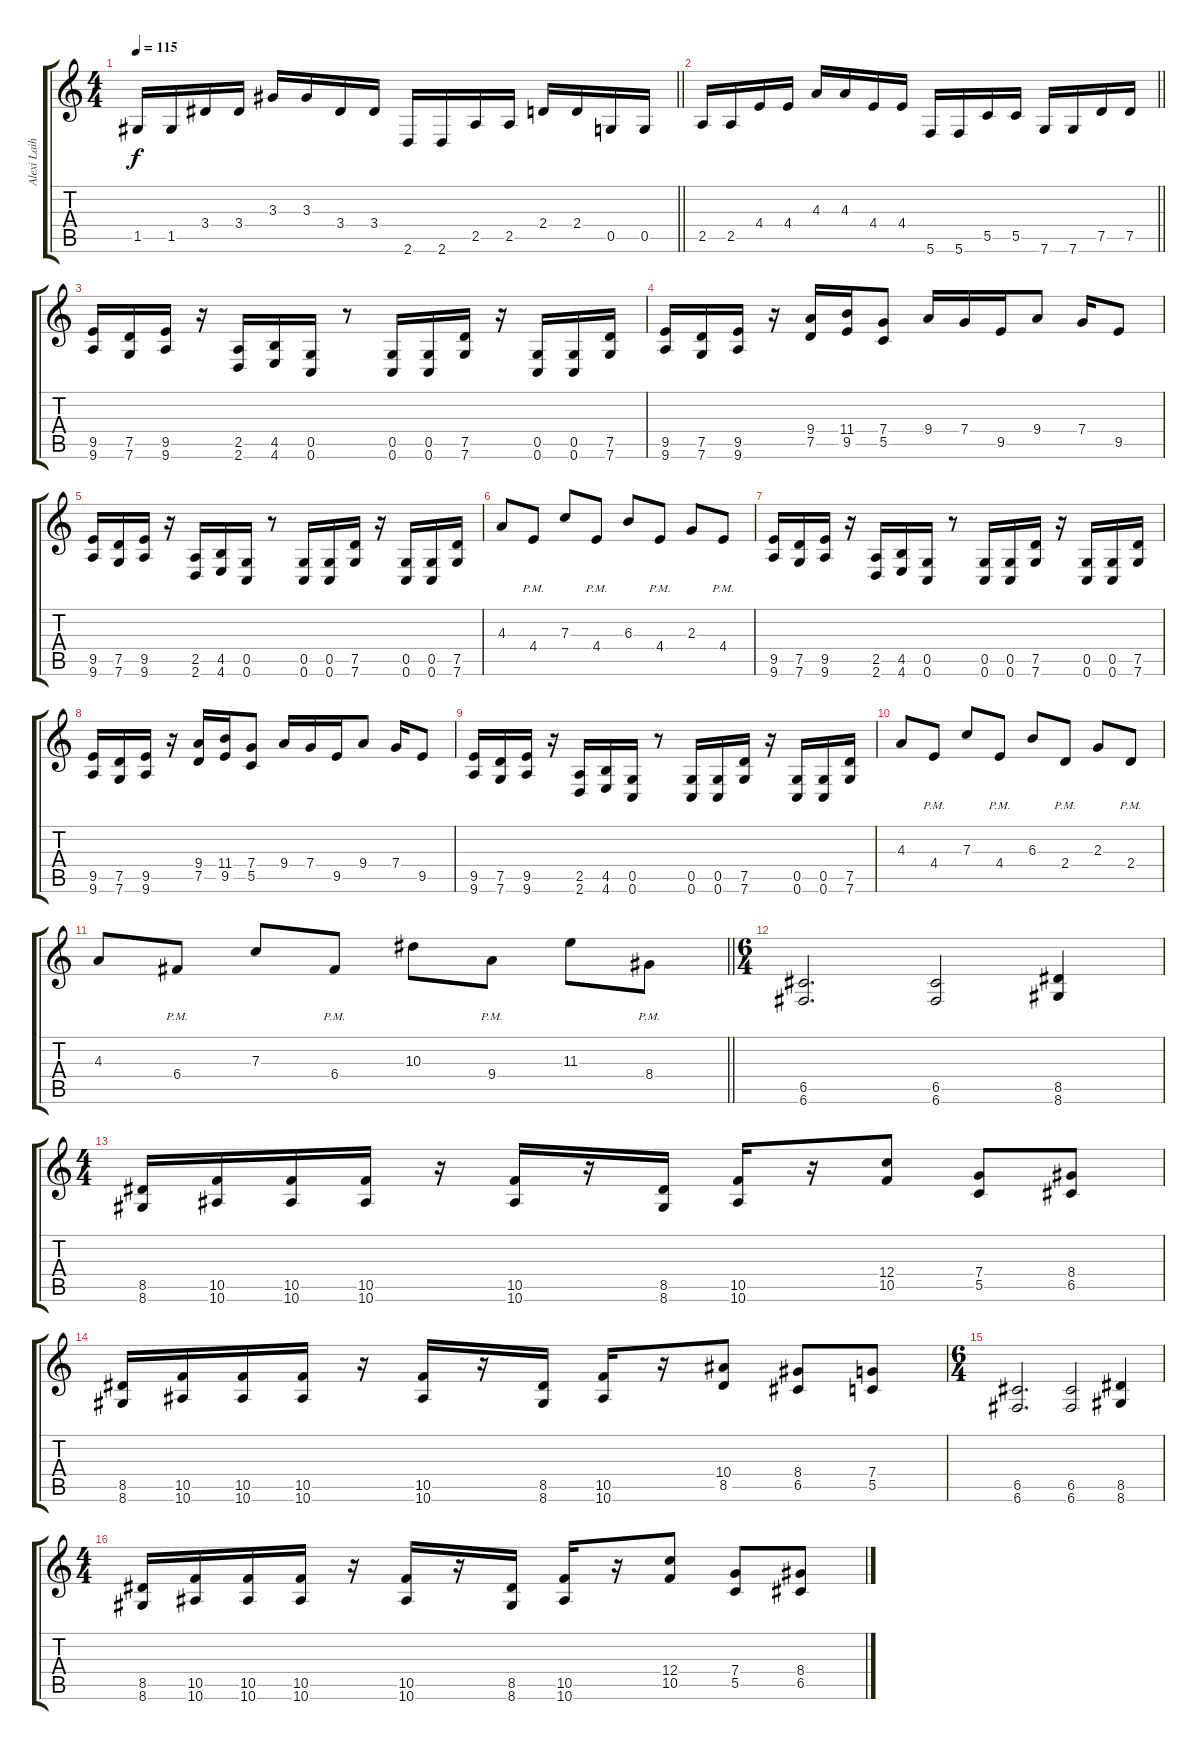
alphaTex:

\track ("Alexi Laiho - Rhythm Guitar" "Alexi Laih") {instrument distortionguitar}
\staff {score tabs}
\tuning (D4 A3 F3 C3 G2 C2) {hide}
\ts (4 4)
\tempo 115
\clef g2
\barLineRight lightlight
\ks c
1.5.16{dy f} 1.5.16 3.4.16 3.4.16 3.3.16 3.3.16 3.4.16 3.4.16 2.6.16 2.6.16 2.5.16 2.5.16 2.4.16 2.4.16 0.5.16 0.5.16 |
\barLineRight lightlight
2.5.16 2.5.16 4.4.16 4.4.16 4.3.16 4.3.16 4.4.16 4.4.16 5.6.16 5.6.16 5.5.16 5.5.16 7.6.16 7.6.16 7.5.16 7.5.16 |
(9.5 9.6).16 (7.5 7.6).16 (9.5 9.6).16 r.16 (2.5 2.6).16 (4.5 4.6).16 (0.5 0.6).16 r.8 (0.5 0.6).16 (0.5 0.6).16 (7.5 7.6).16 r.16 (0.5 0.6).16 (0.5 0.6).16 (7.5 7.6).16 |
(9.5 9.6).16 (7.5 7.6).16 (9.5 9.6).16 r.16 (9.4 7.5).16 (11.4 9.5).16 (7.4 5.5).8 9.4.16 7.4.16 9.5.16 9.4.8 7.4.16 9.5.8 |
(9.5 9.6).16 (7.5 7.6).16 (9.5 9.6).16 r.16 (2.5 2.6).16 (4.5 4.6).16 (0.5 0.6).16 r.8 (0.5 0.6).16 (0.5 0.6).16 (7.5 7.6).16 r.16 (0.5 0.6).16 (0.5 0.6).16 (7.5 7.6).16 |
4.3.8 4.4{pm}.8 7.3.8 4.4{pm}.8 6.3.8 4.4{pm}.8 2.3.8 4.4{pm}.8 |
(9.5 9.6).16 (7.5 7.6).16 (9.5 9.6).16 r.16 (2.5 2.6).16 (4.5 4.6).16 (0.5 0.6).16 r.8 (0.5 0.6).16 (0.5 0.6).16 (7.5 7.6).16 r.16 (0.5 0.6).16 (0.5 0.6).16 (7.5 7.6).16 |
(9.5 9.6).16 (7.5 7.6).16 (9.5 9.6).16 r.16 (9.4 7.5).16 (11.4 9.5).16 (7.4 5.5).8 9.4.16 7.4.16 9.5.16 9.4.8 7.4.16 9.5.8 |
(9.5 9.6).16 (7.5 7.6).16 (9.5 9.6).16 r.16 (2.5 2.6).16 (4.5 4.6).16 (0.5 0.6).16 r.8 (0.5 0.6).16 (0.5 0.6).16 (7.5 7.6).16 r.16 (0.5 0.6).16 (0.5 0.6).16 (7.5 7.6).16 |
4.3.8 4.4{pm}.8 7.3.8 4.4{pm}.8 6.3.8 2.4{pm}.8 2.3.8 2.4{pm}.8 |
\barLineRight lightlight
4.3.8 6.4{pm}.8 7.3.8 6.4{pm}.8 10.3.8 9.4{pm}.8 11.3.8 8.4{pm}.8 |
\ts (6 4)
(6.5 6.6).2{d} (6.5 6.6).2 (8.5 8.6).4 |
\ts (4 4)
(8.5 8.6).16 (10.5 10.6).16 (10.5 10.6).16 (10.5 10.6).16 r.16 (10.5 10.6).16 r.16 (8.5 8.6).16 (10.5 10.6).16 r.16 (12.4 10.5).8 (7.4 5.5).8 (8.4 6.5).8 |
(8.5 8.6).16 (10.5 10.6).16 (10.5 10.6).16 (10.5 10.6).16 r.16 (10.5 10.6).16 r.16 (8.5 8.6).16 (10.5 10.6).16 r.16 (10.4 8.5).8 (8.4 6.5).8 (7.4 5.5).8 |
\ts (6 4)
(6.5 6.6).2{d} (6.5 6.6).2 (8.5 8.6).4 |
\ts (4 4)
(8.5 8.6).16 (10.5 10.6).16 (10.5 10.6).16 (10.5 10.6).16 r.16 (10.5 10.6).16 r.16 (8.5 8.6).16 (10.5 10.6).16 r.16 (12.4 10.5).8 (7.4 5.5).8 (8.4 6.5).8
